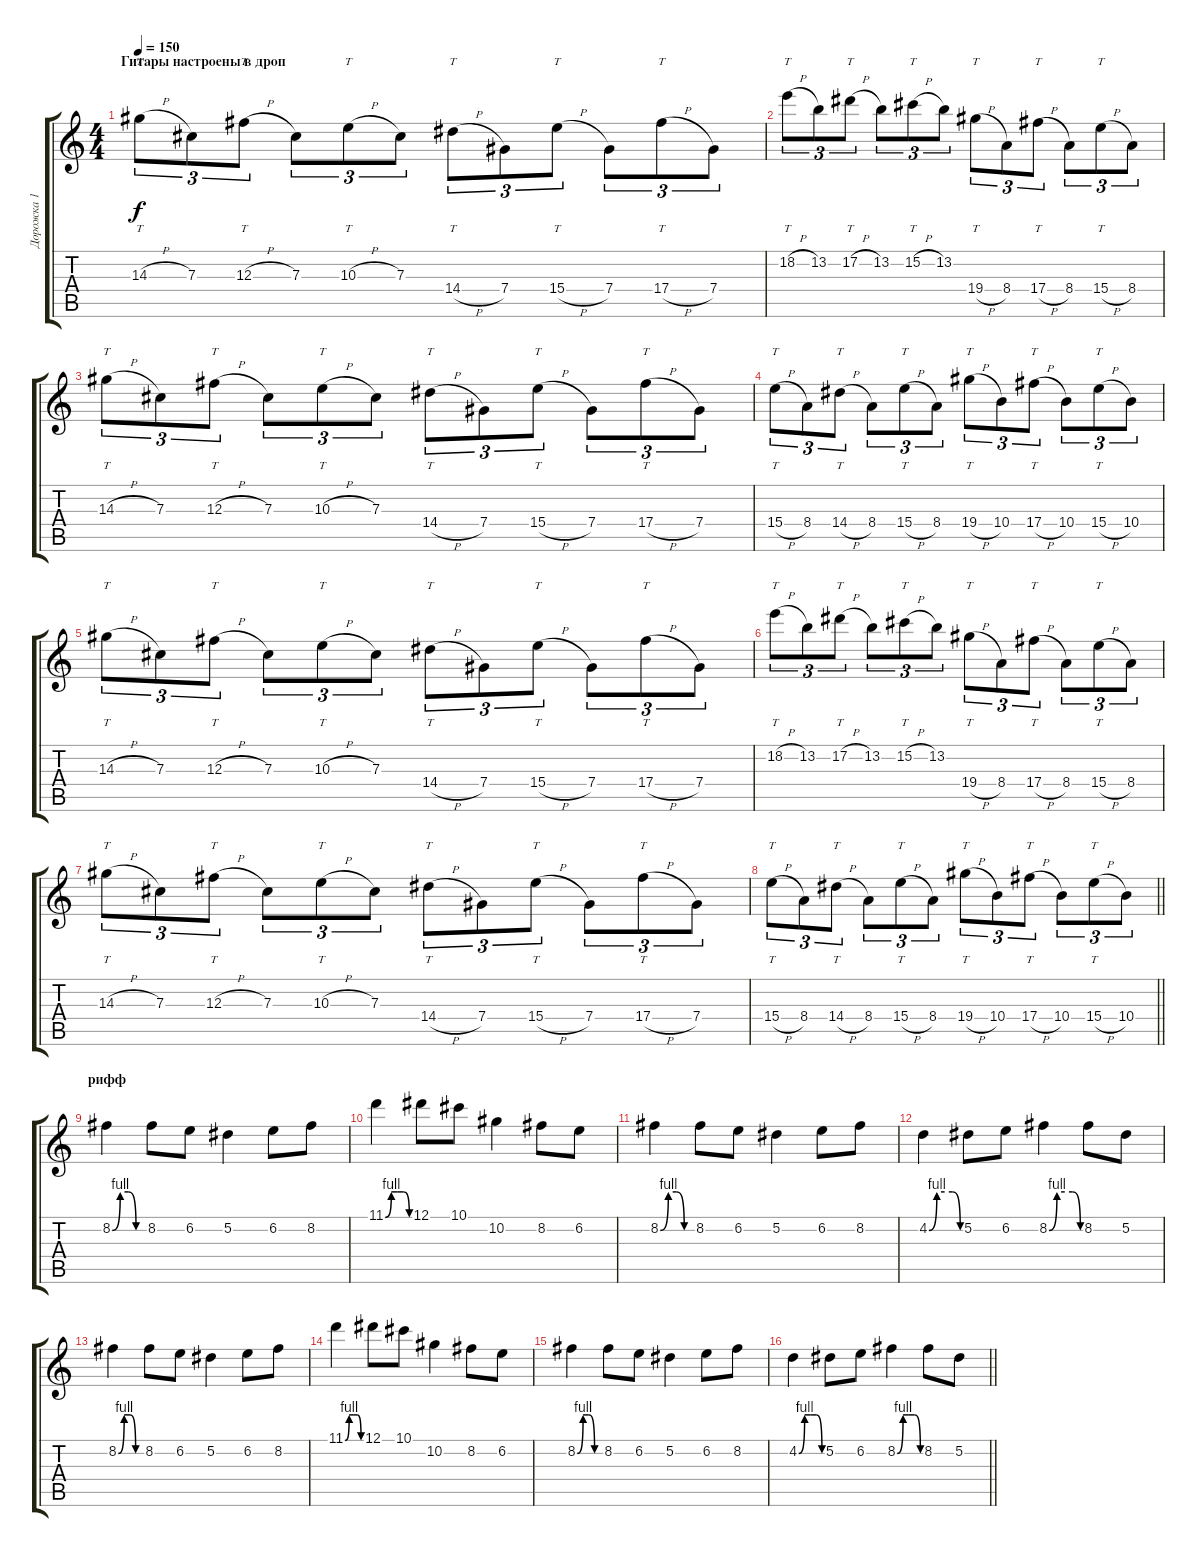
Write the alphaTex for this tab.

\track ("Дорожка 1" "Дорожка 1") {instrument overdrivenguitar}
\staff {score tabs}
\tuning (Eb4 Bb3 Gb3 Db3 Ab2 Db2) {hide}
\ts (4 4)
\section ("" "Гитары настроены в дроп")
\tempo 150
\clef g2
\ks c
14.3{h}.8{tt tu (3 2) dy f instrument overdrivenguitar} 7.3.8{tu (3 2)} 12.3{h}.8{tt tu (3 2)} 7.3.8{tu (3 2)} 10.3{h}.8{tt tu (3 2)} 7.3.8{tu (3 2)} 14.4{h}.8{tt tu (3 2)} 7.4.8{tu (3 2)} 15.4{h}.8{tt tu (3 2)} 7.4.8{tu (3 2)} 17.4{h}.8{tt tu (3 2)} 7.4.8{tu (3 2)} |
18.2{h}.8{tt tu (3 2)} 13.2.8{tu (3 2)} 17.2{h}.8{tt tu (3 2)} 13.2.8{tu (3 2)} 15.2{h}.8{tt tu (3 2)} 13.2.8{tu (3 2)} 19.4{h}.8{tt tu (3 2)} 8.4.8{tu (3 2)} 17.4{h}.8{tt tu (3 2)} 8.4.8{tu (3 2)} 15.4{h}.8{tt tu (3 2)} 8.4.8{tu (3 2)} |
14.3{h}.8{tt tu (3 2)} 7.3.8{tu (3 2)} 12.3{h}.8{tt tu (3 2)} 7.3.8{tu (3 2)} 10.3{h}.8{tt tu (3 2)} 7.3.8{tu (3 2)} 14.4{h}.8{tt tu (3 2)} 7.4.8{tu (3 2)} 15.4{h}.8{tt tu (3 2)} 7.4.8{tu (3 2)} 17.4{h}.8{tt tu (3 2)} 7.4.8{tu (3 2)} |
15.4{h}.8{tt tu (3 2)} 8.4.8{tu (3 2)} 14.4{h}.8{tt tu (3 2)} 8.4.8{tu (3 2)} 15.4{h}.8{tt tu (3 2)} 8.4.8{tu (3 2)} 19.4{h}.8{tt tu (3 2)} 10.4.8{tu (3 2)} 17.4{h}.8{tt tu (3 2)} 10.4.8{tu (3 2)} 15.4{h}.8{tt tu (3 2)} 10.4.8{tu (3 2)} |
14.3{h}.8{tt tu (3 2)} 7.3.8{tu (3 2)} 12.3{h}.8{tt tu (3 2)} 7.3.8{tu (3 2)} 10.3{h}.8{tt tu (3 2)} 7.3.8{tu (3 2)} 14.4{h}.8{tt tu (3 2)} 7.4.8{tu (3 2)} 15.4{h}.8{tt tu (3 2)} 7.4.8{tu (3 2)} 17.4{h}.8{tt tu (3 2)} 7.4.8{tu (3 2)} |
18.2{h}.8{tt tu (3 2)} 13.2.8{tu (3 2)} 17.2{h}.8{tt tu (3 2)} 13.2.8{tu (3 2)} 15.2{h}.8{tt tu (3 2)} 13.2.8{tu (3 2)} 19.4{h}.8{tt tu (3 2)} 8.4.8{tu (3 2)} 17.4{h}.8{tt tu (3 2)} 8.4.8{tu (3 2)} 15.4{h}.8{tt tu (3 2)} 8.4.8{tu (3 2)} |
14.3{h}.8{tt tu (3 2)} 7.3.8{tu (3 2)} 12.3{h}.8{tt tu (3 2)} 7.3.8{tu (3 2)} 10.3{h}.8{tt tu (3 2)} 7.3.8{tu (3 2)} 14.4{h}.8{tt tu (3 2)} 7.4.8{tu (3 2)} 15.4{h}.8{tt tu (3 2)} 7.4.8{tu (3 2)} 17.4{h}.8{tt tu (3 2)} 7.4.8{tu (3 2)} |
\barLineRight lightlight
15.4{h}.8{tt tu (3 2)} 8.4.8{tu (3 2)} 14.4{h}.8{tt tu (3 2)} 8.4.8{tu (3 2)} 15.4{h}.8{tt tu (3 2)} 8.4.8{tu (3 2)} 19.4{h}.8{tt tu (3 2)} 10.4.8{tu (3 2)} 17.4{h}.8{tt tu (3 2)} 10.4.8{tu (3 2)} 15.4{h}.8{tt tu (3 2)} 10.4.8{tu (3 2)} |
\section ("" "рифф")
8.2{be (custom 0 0 15 4 30 4 45 0 60 0)}.4 8.2.8 6.2.8 5.2.4 6.2.8 8.2.8 |
11.1{be (custom 0 0 15 4 30 4 45 4 60 0)}.4 12.1.8 10.1.8 10.2.4 8.2.8 6.2.8 |
8.2{be (custom 0 0 15 4 30 4 45 0 60 0)}.4 8.2.8 6.2.8 5.2.4 6.2.8 8.2.8 |
4.2{be (custom 0 0 15 4 30 4 45 4 60 0)}.4 5.2.8 6.2.8 8.2{be (custom 0 0 15 4 30 4 45 4 60 0)}.4 8.2.8 5.2.8 |
8.2{be (custom 0 0 15 4 30 4 45 0 60 0)}.4 8.2.8 6.2.8 5.2.4 6.2.8 8.2.8 |
11.1{be (custom 0 0 15 4 30 4 45 4 60 0)}.4 12.1.8 10.1.8 10.2.4 8.2.8 6.2.8 |
8.2{be (custom 0 0 15 4 30 4 45 0 60 0)}.4 8.2.8 6.2.8 5.2.4 6.2.8 8.2.8 |
\barLineRight lightlight
4.2{be (custom 0 0 15 4 30 4 45 4 60 0)}.4 5.2.8 6.2.8 8.2{be (custom 0 0 15 4 30 4 45 4 60 0)}.4 8.2.8 5.2.8
